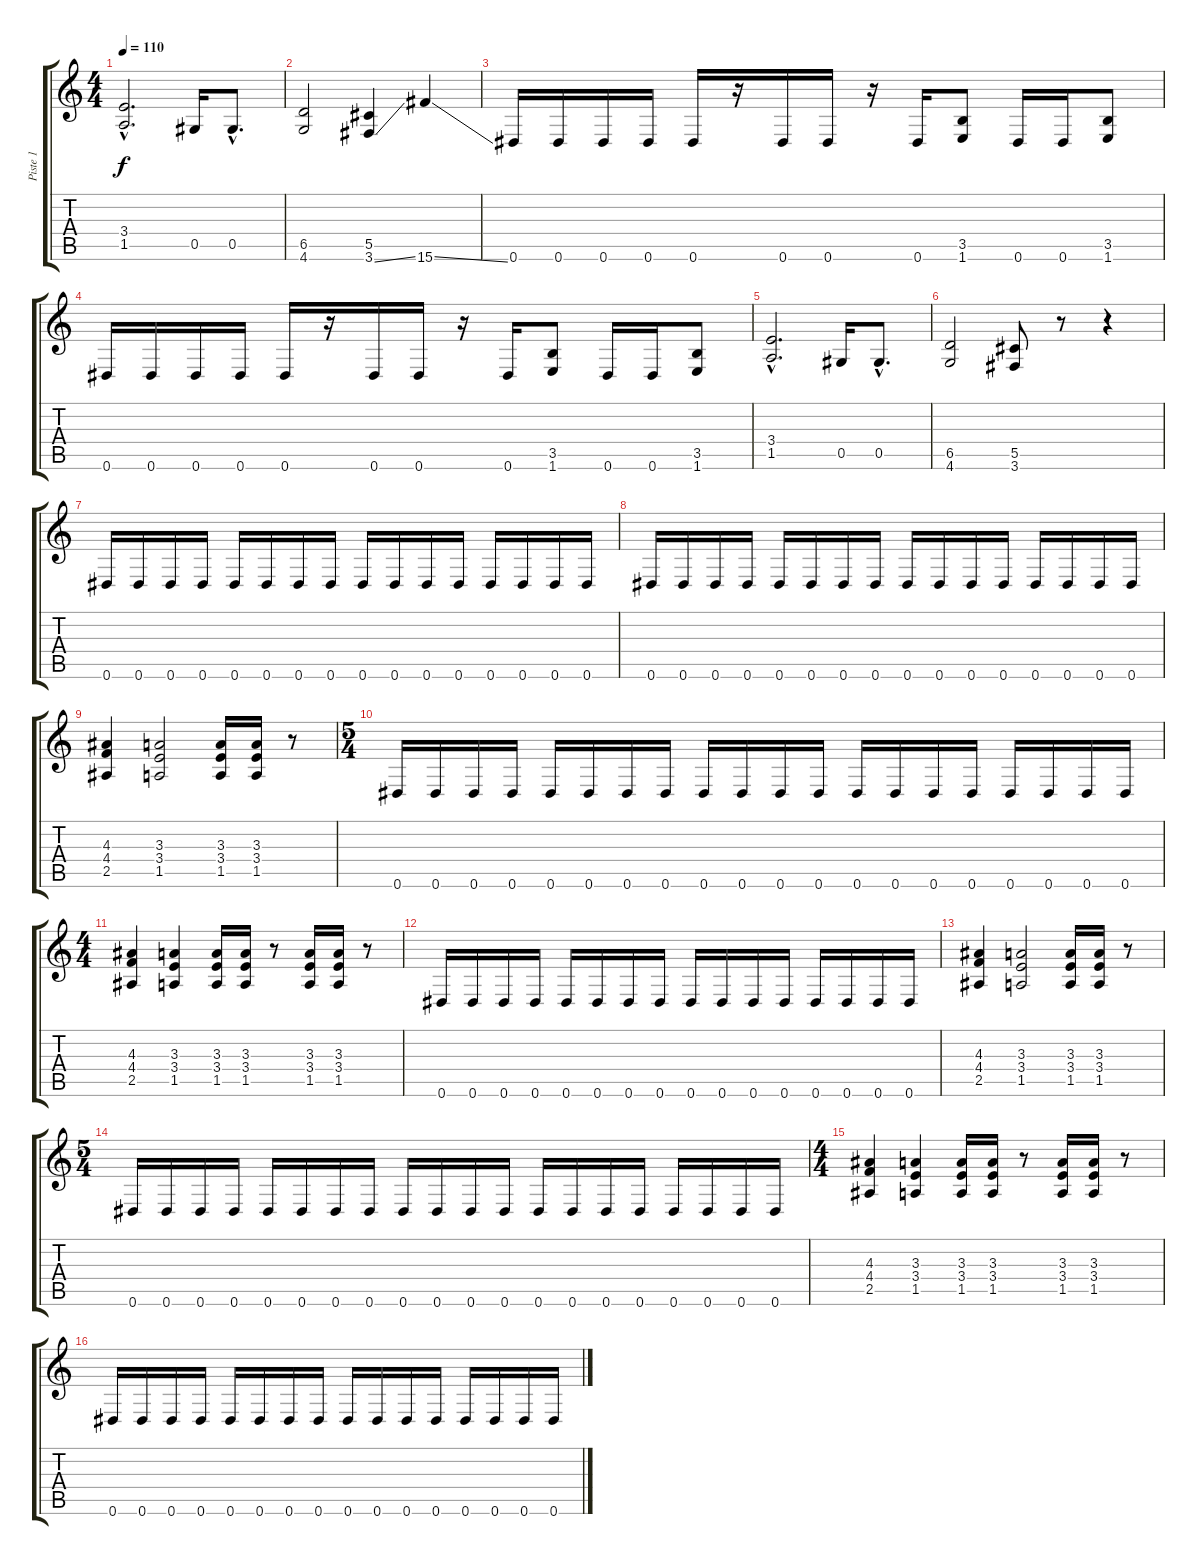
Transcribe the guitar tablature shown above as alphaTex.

\track ("Piste 1" "Piste 1") {instrument distortionguitar}
\staff {score tabs}
\tuning (Eb4 Bb3 Gb3 Db3 Ab2 Eb2) {hide}
\ts (4 4)
\tempo 110
\clef g2
\ks c
(3.4{hac} 1.5{hac}).2{d dy f} 0.5.16 0.5{hac}.8{d} |
(6.5 4.6).2 (5.5 3.6{ss}).4 15.6{ss}.4 |
0.6.16 0.6.16 0.6.16 0.6.16 0.6.16 r.16 0.6.16 0.6.16 r.16 0.6.16 (3.5 1.6).8 0.6.16 0.6.16 (3.5 1.6).8 |
0.6.16 0.6.16 0.6.16 0.6.16 0.6.16 r.16 0.6.16 0.6.16 r.16 0.6.16 (3.5 1.6).8 0.6.16 0.6.16 (3.5 1.6).8 |
(3.4{hac} 1.5{hac}).2{d} 0.5.16 0.5{hac}.8{d} |
(6.5 4.6).2 (5.5 3.6).8 r.8 r.4 |
0.6.16 0.6.16 0.6.16 0.6.16 0.6.16 0.6.16 0.6.16 0.6.16 0.6.16 0.6.16 0.6.16 0.6.16 0.6.16 0.6.16 0.6.16 0.6.16 |
0.6.16 0.6.16 0.6.16 0.6.16 0.6.16 0.6.16 0.6.16 0.6.16 0.6.16 0.6.16 0.6.16 0.6.16 0.6.16 0.6.16 0.6.16 0.6.16 |
(4.3 4.4 2.5).4 (3.3 3.4 1.5).2 (3.3 3.4 1.5).16 (3.3 3.4 1.5).16 r.8 |
\ts (5 4)
0.6.16 0.6.16 0.6.16 0.6.16 0.6.16 0.6.16 0.6.16 0.6.16 0.6.16 0.6.16 0.6.16 0.6.16 0.6.16 0.6.16 0.6.16 0.6.16 0.6.16 0.6.16 0.6.16 0.6.16 |
\ts (4 4)
(4.3 4.4 2.5).4 (3.3 3.4 1.5).4 (3.3 3.4 1.5).16 (3.3 3.4 1.5).16 r.8 (3.3 3.4 1.5).16 (3.3 3.4 1.5).16 r.8 |
0.6.16 0.6.16 0.6.16 0.6.16 0.6.16 0.6.16 0.6.16 0.6.16 0.6.16 0.6.16 0.6.16 0.6.16 0.6.16 0.6.16 0.6.16 0.6.16 |
(4.3 4.4 2.5).4 (3.3 3.4 1.5).2 (3.3 3.4 1.5).16 (3.3 3.4 1.5).16 r.8 |
\ts (5 4)
0.6.16 0.6.16 0.6.16 0.6.16 0.6.16 0.6.16 0.6.16 0.6.16 0.6.16 0.6.16 0.6.16 0.6.16 0.6.16 0.6.16 0.6.16 0.6.16 0.6.16 0.6.16 0.6.16 0.6.16 |
\ts (4 4)
(4.3 4.4 2.5).4 (3.3 3.4 1.5).4 (3.3 3.4 1.5).16 (3.3 3.4 1.5).16 r.8 (3.3 3.4 1.5).16 (3.3 3.4 1.5).16 r.8 |
0.6.16 0.6.16 0.6.16 0.6.16 0.6.16 0.6.16 0.6.16 0.6.16 0.6.16 0.6.16 0.6.16 0.6.16 0.6.16 0.6.16 0.6.16 0.6.16
